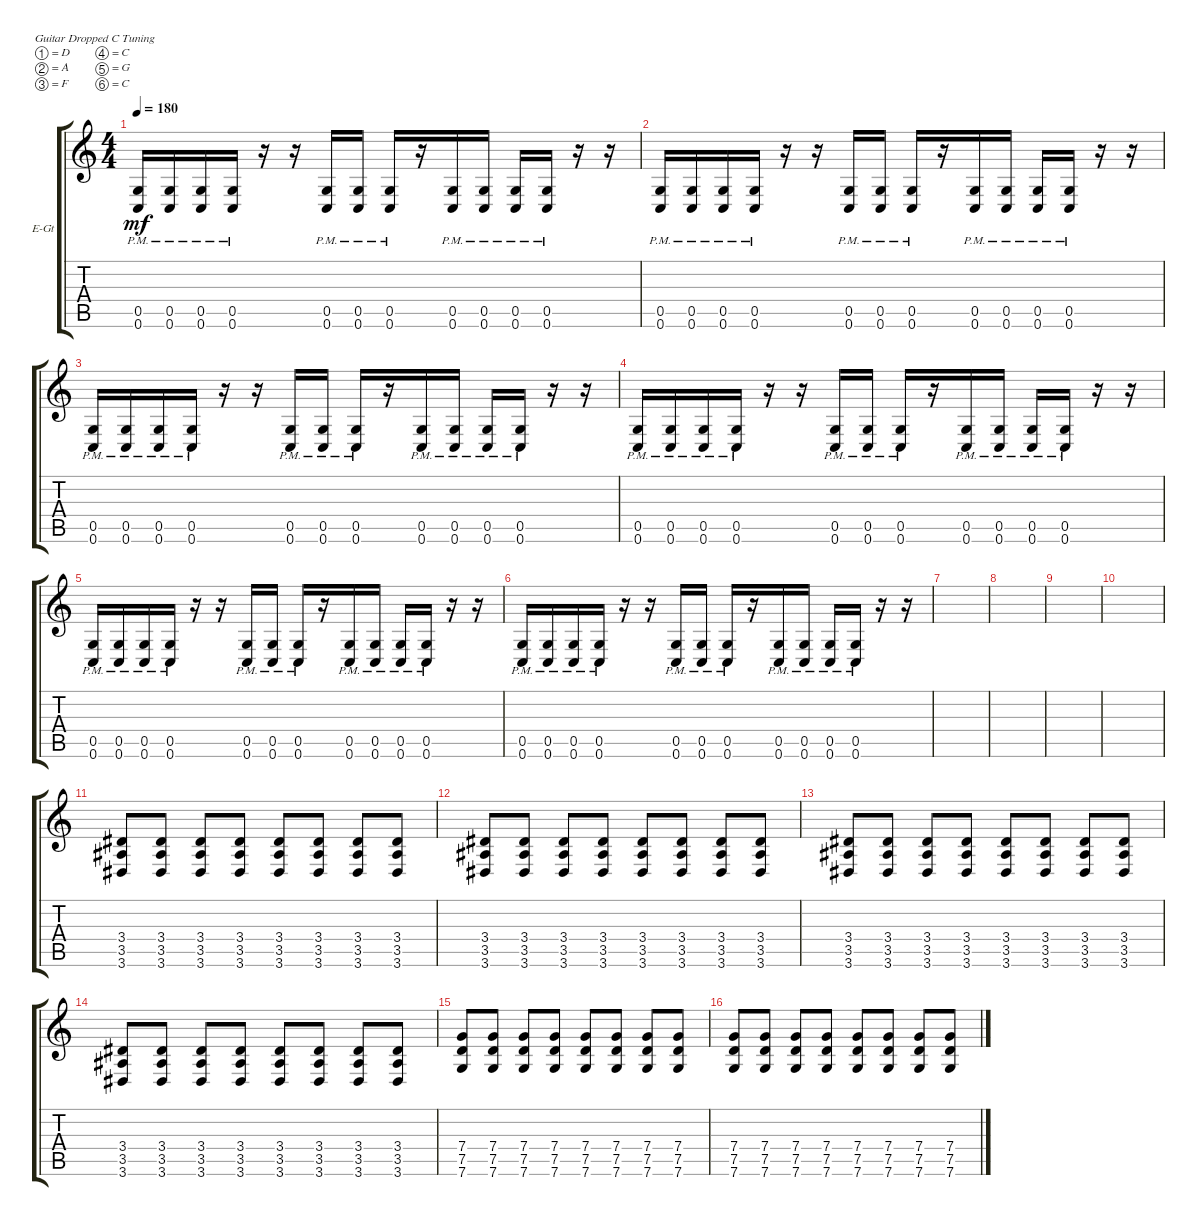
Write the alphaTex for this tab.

\defaultSystemsLayout 4
\bracketExtendMode groupsimilarinstruments
\firstSystemTrackNameOrientation horizontal
\otherSystemsTrackNameOrientation horizontal
\track ("Electric Guitar" "E-Gt") {instrument distortionguitar}
\staff {score tabs}
\tuning (D4 A3 F3 C3 G2 C2)
\ts (4 4)
\tempo 180
\clef g2
\ks c
(0.6{pm} 0.5{pm}).16{dy mf} (0.6{pm} 0.5{pm}).16 (0.6{pm} 0.5{pm}).16 (0.6{pm} 0.5{pm}).16 r.16 r.16 (0.6{pm} 0.5{pm}).16 (0.6{pm} 0.5{pm}).16 (0.6{pm} 0.5{pm}).16 r.16 (0.6{pm} 0.5{pm}).16 (0.6{pm} 0.5{pm}).16 (0.6{pm} 0.5{pm}).16 (0.6{pm} 0.5{pm}).16 r.16 r.16 |
(0.6{pm} 0.5{pm}).16 (0.6{pm} 0.5{pm}).16 (0.6{pm} 0.5{pm}).16 (0.6{pm} 0.5{pm}).16 r.16 r.16 (0.6{pm} 0.5{pm}).16 (0.6{pm} 0.5{pm}).16 (0.6{pm} 0.5{pm}).16 r.16 (0.6{pm} 0.5{pm}).16 (0.6{pm} 0.5{pm}).16 (0.6{pm} 0.5{pm}).16 (0.6{pm} 0.5{pm}).16 r.16 r.16 |
(0.6{pm} 0.5{pm}).16 (0.6{pm} 0.5{pm}).16 (0.6{pm} 0.5{pm}).16 (0.6{pm} 0.5{pm}).16 r.16 r.16 (0.6{pm} 0.5{pm}).16 (0.6{pm} 0.5{pm}).16 (0.6{pm} 0.5{pm}).16 r.16 (0.6{pm} 0.5{pm}).16 (0.6{pm} 0.5{pm}).16 (0.6{pm} 0.5{pm}).16 (0.6{pm} 0.5{pm}).16 r.16 r.16 |
(0.6{pm} 0.5{pm}).16 (0.6{pm} 0.5{pm}).16 (0.6{pm} 0.5{pm}).16 (0.6{pm} 0.5{pm}).16 r.16 r.16 (0.6{pm} 0.5{pm}).16 (0.6{pm} 0.5{pm}).16 (0.6{pm} 0.5{pm}).16 r.16 (0.6{pm} 0.5{pm}).16 (0.6{pm} 0.5{pm}).16 (0.6{pm} 0.5{pm}).16 (0.6{pm} 0.5{pm}).16 r.16 r.16 |
(0.6{pm} 0.5{pm}).16 (0.6{pm} 0.5{pm}).16 (0.6{pm} 0.5{pm}).16 (0.6{pm} 0.5{pm}).16 r.16 r.16 (0.6{pm} 0.5{pm}).16 (0.6{pm} 0.5{pm}).16 (0.6{pm} 0.5{pm}).16 r.16 (0.6{pm} 0.5{pm}).16 (0.6{pm} 0.5{pm}).16 (0.6{pm} 0.5{pm}).16 (0.6{pm} 0.5{pm}).16 r.16 r.16 |
(0.6{pm} 0.5{pm}).16 (0.6{pm} 0.5{pm}).16 (0.6{pm} 0.5{pm}).16 (0.6{pm} 0.5{pm}).16 r.16 r.16 (0.6{pm} 0.5{pm}).16 (0.6{pm} 0.5{pm}).16 (0.6{pm} 0.5{pm}).16 r.16 (0.6{pm} 0.5{pm}).16 (0.6{pm} 0.5{pm}).16 (0.6{pm} 0.5{pm}).16 (0.6{pm} 0.5{pm}).16 r.16 r.16 |
|
|
|
|
(3.6 3.5 3.4).8 (3.6 3.5 3.4).8 (3.6 3.5 3.4).8 (3.6 3.5 3.4).8 (3.6 3.5 3.4).8 (3.6 3.5 3.4).8 (3.6 3.5 3.4).8 (3.6 3.5 3.4).8 |
(3.6 3.5 3.4).8 (3.6 3.5 3.4).8 (3.6 3.5 3.4).8 (3.6 3.5 3.4).8 (3.6 3.5 3.4).8 (3.6 3.5 3.4).8 (3.6 3.5 3.4).8 (3.6 3.5 3.4).8 |
(3.6 3.5 3.4).8 (3.6 3.5 3.4).8 (3.6 3.5 3.4).8 (3.6 3.5 3.4).8 (3.6 3.5 3.4).8 (3.6 3.5 3.4).8 (3.6 3.5 3.4).8 (3.6 3.5 3.4).8 |
(3.6 3.5 3.4).8 (3.6 3.5 3.4).8 (3.6 3.5 3.4).8 (3.6 3.5 3.4).8 (3.6 3.5 3.4).8 (3.6 3.5 3.4).8 (3.6 3.5 3.4).8 (3.6 3.5 3.4).8 |
(7.6 7.5 7.4).8 (7.6 7.5 7.4).8 (7.6 7.5 7.4).8 (7.6 7.5 7.4).8 (7.6 7.5 7.4).8 (7.6 7.5 7.4).8 (7.6 7.5 7.4).8 (7.6 7.5 7.4).8 |
(7.6 7.5 7.4).8 (7.6 7.5 7.4).8 (7.6 7.5 7.4).8 (7.6 7.5 7.4).8 (7.6 7.5 7.4).8 (7.6 7.5 7.4).8 (7.6 7.5 7.4).8 (7.6 7.5 7.4).8
